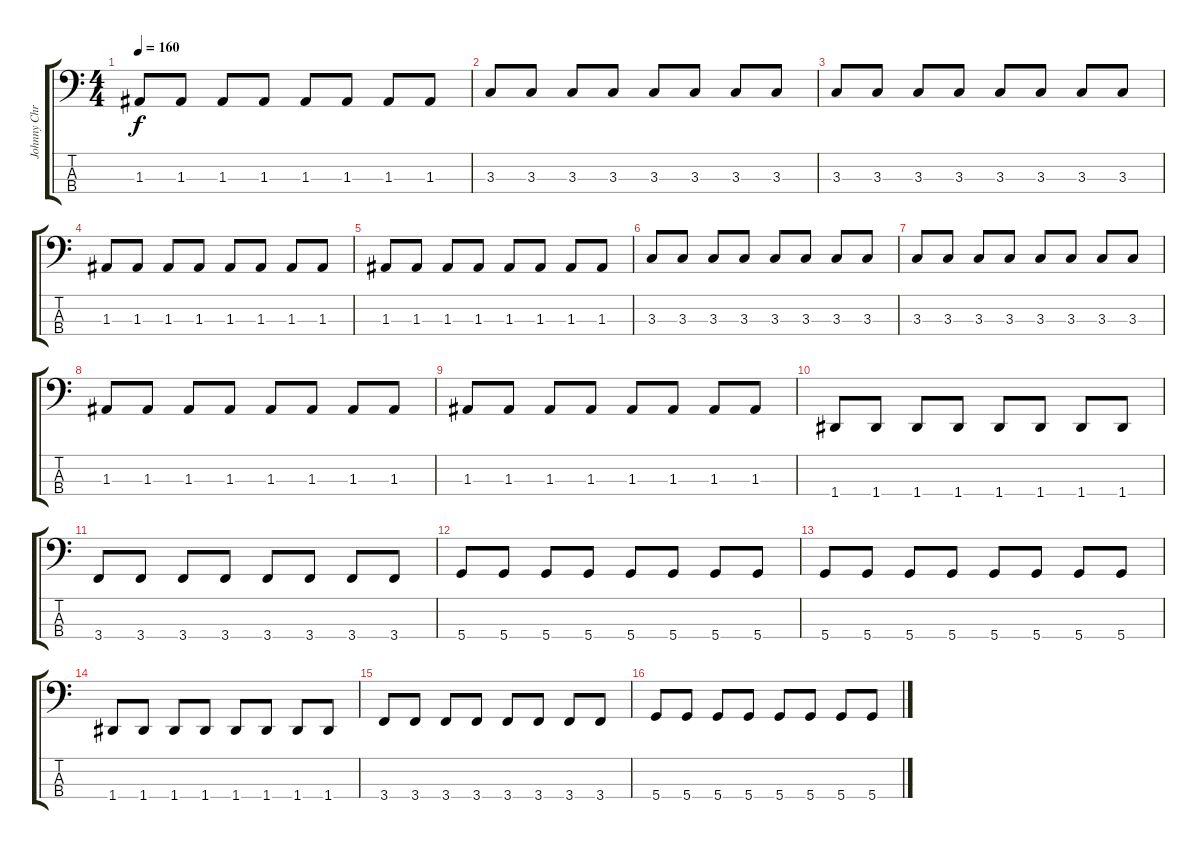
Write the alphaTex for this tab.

\track ("Johnny Christ Bass" "Johnny Chr") {instrument electricbasspick}
\staff {score tabs}
\tuning (G2 D2 A1 D1) {hide}
\ts (4 4)
\tempo 160
\clef f4
\ks c
1.3.8{dy f} 1.3.8 1.3.8 1.3.8 1.3.8 1.3.8 1.3.8 1.3.8 |
3.3.8 3.3.8 3.3.8 3.3.8 3.3.8 3.3.8 3.3.8 3.3.8 |
3.3.8 3.3.8 3.3.8 3.3.8 3.3.8 3.3.8 3.3.8 3.3.8 |
1.3.8 1.3.8 1.3.8 1.3.8 1.3.8 1.3.8 1.3.8 1.3.8 |
1.3.8 1.3.8 1.3.8 1.3.8 1.3.8 1.3.8 1.3.8 1.3.8 |
3.3.8 3.3.8 3.3.8 3.3.8 3.3.8 3.3.8 3.3.8 3.3.8 |
3.3.8 3.3.8 3.3.8 3.3.8 3.3.8 3.3.8 3.3.8 3.3.8 |
1.3.8 1.3.8 1.3.8 1.3.8 1.3.8 1.3.8 1.3.8 1.3.8 |
1.3.8 1.3.8 1.3.8 1.3.8 1.3.8 1.3.8 1.3.8 1.3.8 |
1.4.8 1.4.8 1.4.8 1.4.8 1.4.8 1.4.8 1.4.8 1.4.8 |
3.4.8 3.4.8 3.4.8 3.4.8 3.4.8 3.4.8 3.4.8 3.4.8 |
5.4.8 5.4.8 5.4.8 5.4.8 5.4.8 5.4.8 5.4.8 5.4.8 |
5.4.8 5.4.8 5.4.8 5.4.8 5.4.8 5.4.8 5.4.8 5.4.8 |
1.4.8 1.4.8 1.4.8 1.4.8 1.4.8 1.4.8 1.4.8 1.4.8 |
3.4.8 3.4.8 3.4.8 3.4.8 3.4.8 3.4.8 3.4.8 3.4.8 |
5.4.8 5.4.8 5.4.8 5.4.8 5.4.8 5.4.8 5.4.8 5.4.8
